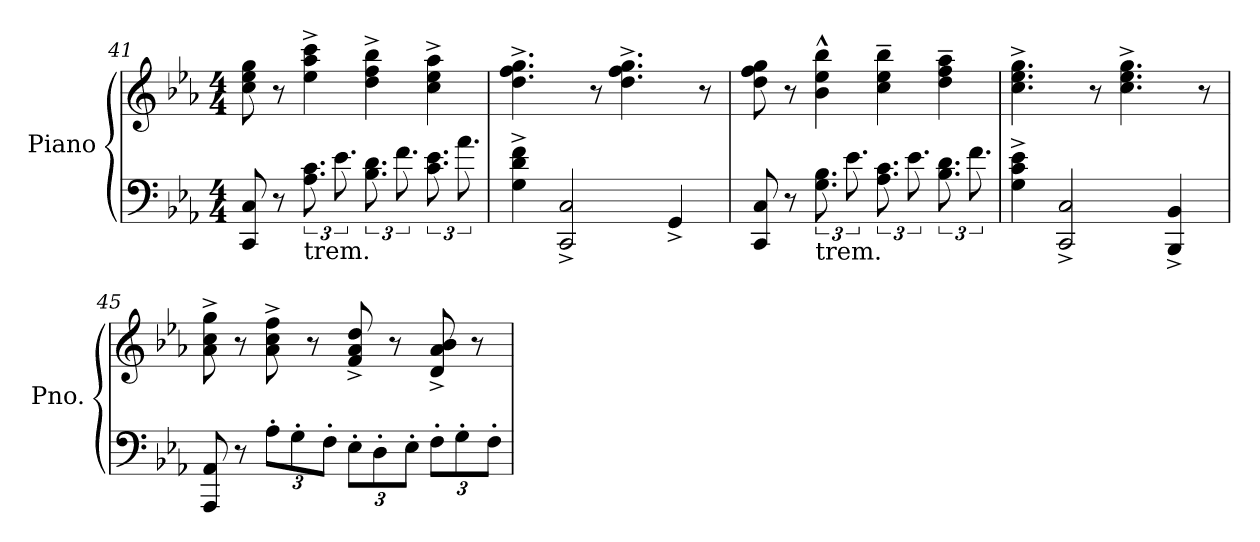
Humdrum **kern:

**kern	**kern
*part1	*part1
*staff2	*staff1
*I"Piano	*
*I'Pno.	*
!!LO:LB:g=z
*clefF4	*clefG2
*k[b-e-a-]	*k[b-e-a-]
*M4/4	*M4/4
=41	=41
8CC/ 8C/	8cc\ 8ee-\ 8gg\
8r	8r
!LO:TX:b:t=trem.	!
12.A-\ 12.c\	4ee-\^ 4aa-\^ 4ccc\^
12.e-\	.
12.B-\ 12.d\	4dd\^ 4ff\^ 4bb-\^
12.f\	.
12.c\ 12.e-\	4cc\^ 4ee-\^ 4aa-\^
12.a-\	.
=42	=42
4G\^ 4d\^ 4f\^	4.dd\^ 4.ff\^ 4.gg\^
2CC/^ 2C/^	.
.	8r
.	4.dd\^ 4.ff\^ 4.gg\^
4GG^/	.
.	8r
=43	=43
8CC/ 8C/	8dd\ 8ff\ 8gg\
8r	8r
!LO:TX:b:t=trem.	!
12.G\ 12.B-\	4b-\^^ 4ee-\^^ 4bb-\^^
12.e-\	.
12.A-\ 12.c\	4cc\~ 4ee-\~ 4bb-\~
12.e-\	.
12.B-\ 12.d\	4dd\~ 4ff\~ 4aa-\~
12.f\	.
=44	=44
4G\^ 4c\^ 4e-\^	4.cc\^ 4.ee-\^ 4.gg\^
2CC/^ 2C/^	.
.	8r
.	4.cc\^ 4.ee-\^ 4.gg\^
4BBB-/^ 4BB-/^	.
.	8r
!!LO:LB:g=z
=45	=45
8AAA-/ 8AA-/	8a-\^ 8cc\^ 8gg\^
8r	8r
*Xbrackettup	*
12A-'\L	8a-\^ 8cc\^ 8ff\^
12G'\	.
.	8r
12F'\J	.
12E-'\L	8f/^ 8a-/^ 8dd/^
12D'\	.
.	8r
12E-'\J	.
12F'\L	8d/^ 8a-/^ 8b-/^
12G'\	.
.	8r
12F'\J	.
=	=
*-	*-
